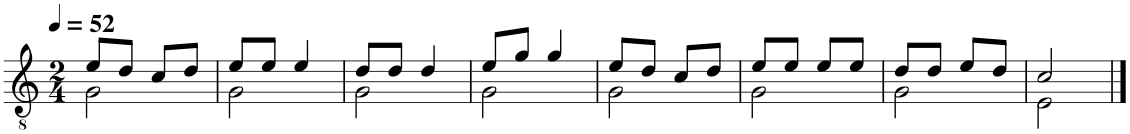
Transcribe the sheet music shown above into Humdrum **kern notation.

**kern
*part1
*staff1
*I"Classical Guitar
*I'Guit.
*clefGv2
*k[]
*M2/4
*MM52
=1
*^
8e/L	2G\
8d/J	.
8c/L	.
8d/J	.
=2	=2
8e/L	2G\
8e/J	.
4e/	.
=3	=3
8d/L	2G\
8d/J	.
4d/	.
=4	=4
8e/L	2G\
8g/J	.
4g/	.
=5	=5
8e/L	2G\
8d/J	.
8c/L	.
8d/J	.
=6	=6
8e/L	2G\
8e/J	.
8e/L	.
8e/J	.
=7	=7
8d/L	2G\
8d/J	.
8e/L	.
8d/J	.
=8	=8
2c/	2E\
*v	*v
==
*-
